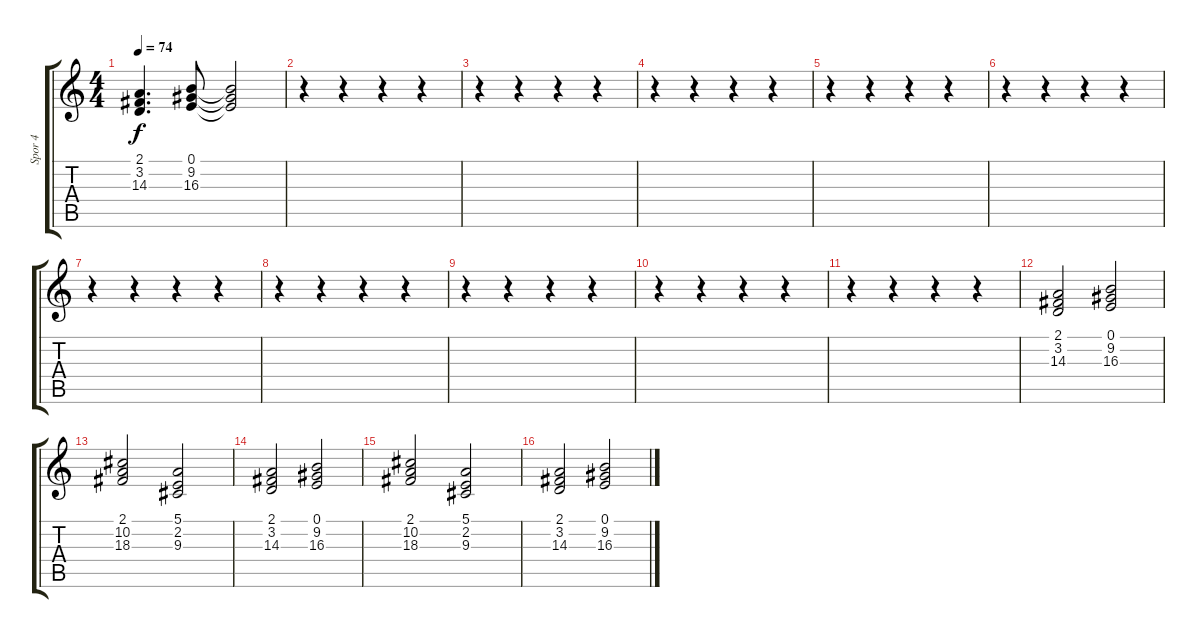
\track ("Spor 4" "Spor 4") {instrument stringensemble1}
\staff {score tabs}
\tuning (E4 B3 G3 D3 A2 E2) {hide}
\ts (4 4)
\tempo 74
\clef g2
\ks c
(2.1 3.2 14.3).4{d dy f} (0.1 9.2 16.3).8 (0.1{t} 9.2{t} 16.3{t}).2 |
r.4 r.4 r.4 r.4 |
r.4 r.4 r.4 r.4 |
r.4 r.4 r.4 r.4 |
r.4 r.4 r.4 r.4 |
r.4 r.4 r.4 r.4 |
r.4 r.4 r.4 r.4 |
r.4 r.4 r.4 r.4 |
r.4 r.4 r.4 r.4 |
r.4 r.4 r.4 r.4 |
r.4 r.4 r.4 r.4 |
(2.1 3.2 14.3).2 (0.1 9.2 16.3).2 |
(2.1 10.2 18.3).2 (5.1 2.2 9.3).2 |
(2.1 3.2 14.3).2 (0.1 9.2 16.3).2 |
(2.1 10.2 18.3).2 (5.1 2.2 9.3).2 |
(2.1 3.2 14.3).2 (0.1 9.2 16.3).2
